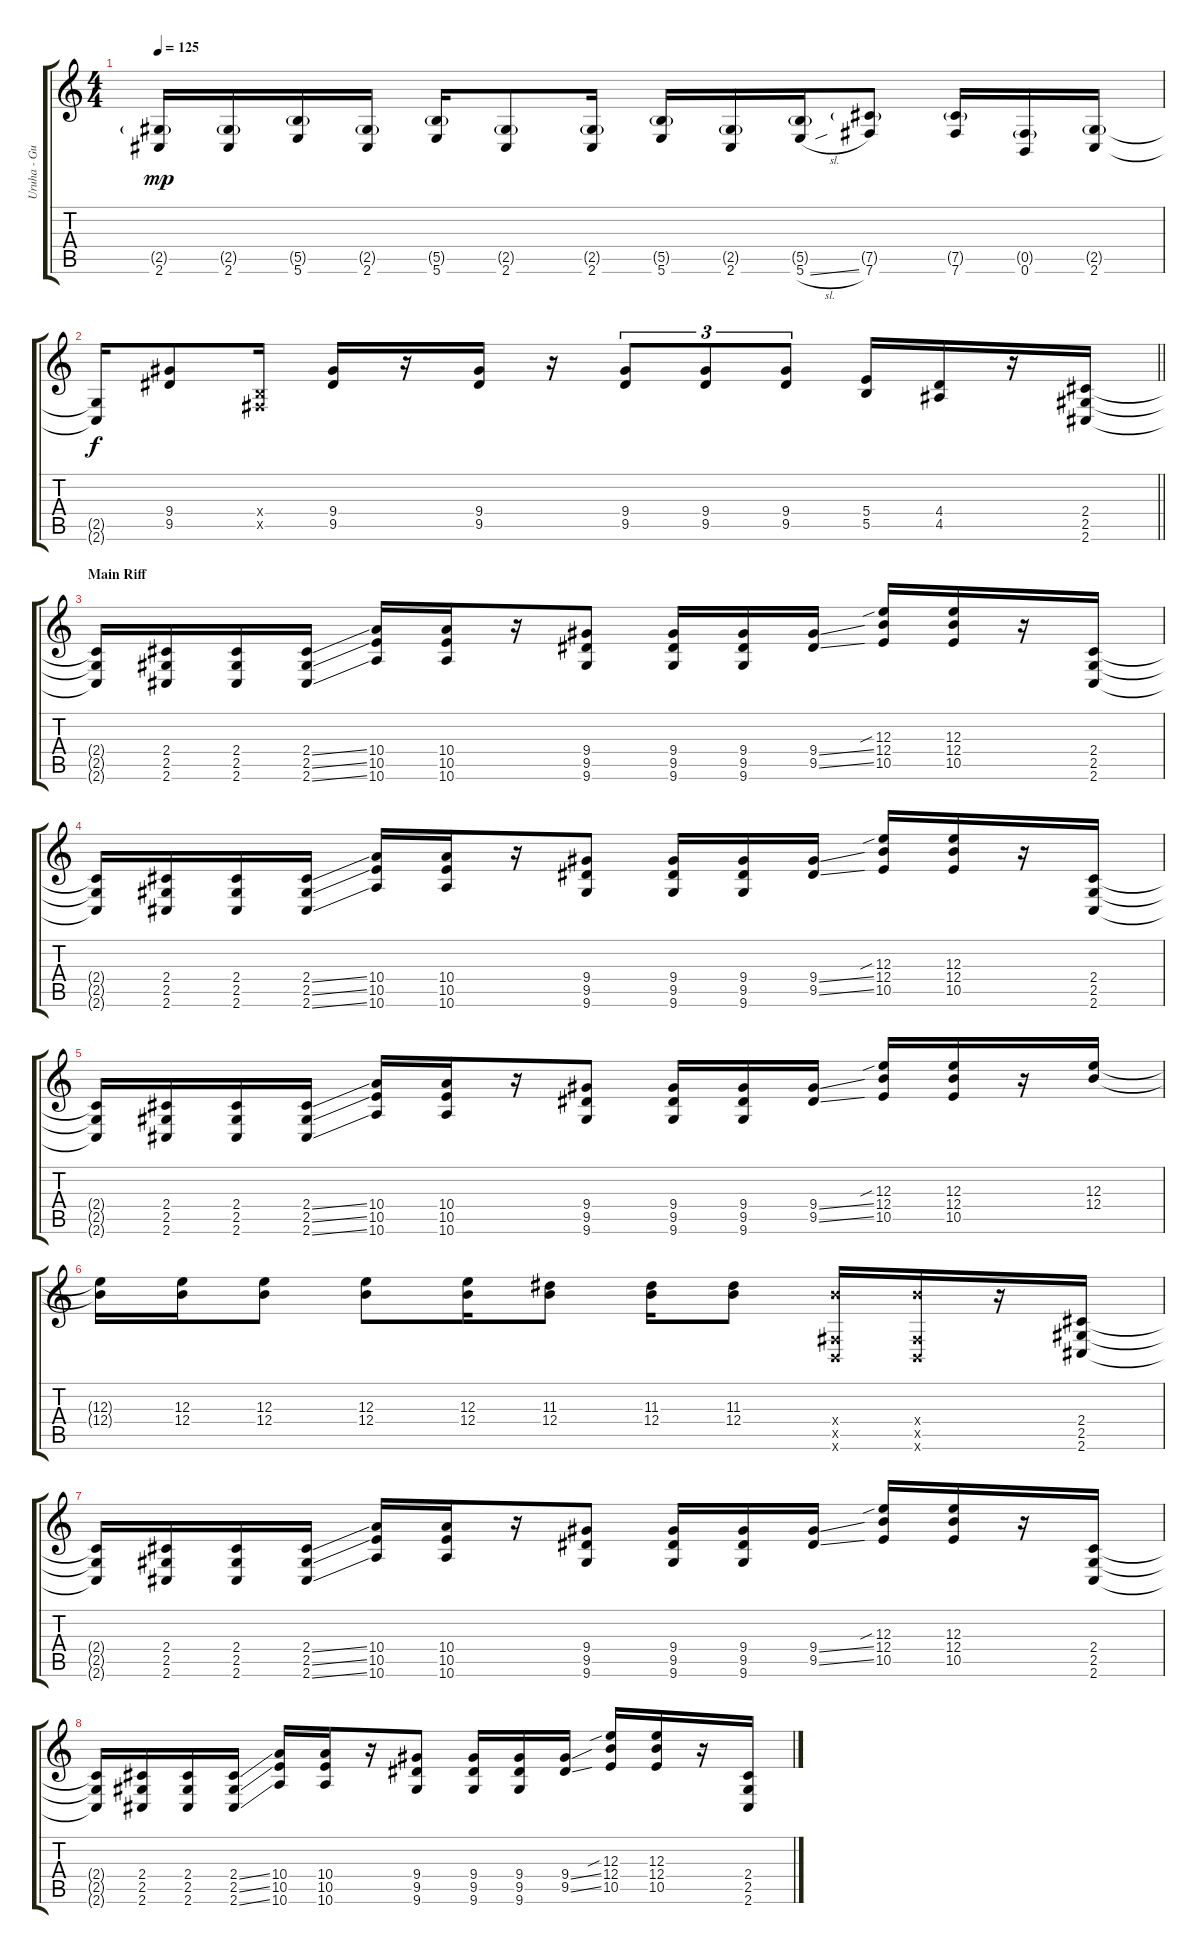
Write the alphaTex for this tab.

\track ("Uruha - Guitar 1" "Uruha - Gu") {instrument overdrivenguitar}
\staff {score tabs}
\tuning (Db4 Ab3 E3 B2 Gb2 B1) {hide}
\ts (4 4)
\tempo 125
\clef g2
\ks c
(2.5{g} 2.6).16{dy mp} (2.5{g} 2.6).16 (5.5{g} 5.6).16 (2.5{g} 2.6).16 (5.5{g} 5.6).16 (2.5{g} 2.6).8 (2.5{g} 2.6).16 (5.5{g} 5.6).16 (2.5{g} 2.6).16 (5.5{g} 5.6{sl}).16 (7.5{g} 7.6).8 (7.5{g} 7.6).16 (0.5{g} 0.6).16 (2.5{g} 2.6).16 |
\barLineRight lightlight
(2.5{t} 2.6{t}).16{dy f} (9.4 9.5).8 (0.4{x} 0.5{x}).16 (9.4 9.5).16 r.16 (9.4 9.5).16 r.16 (9.4 9.5).8{tu (3 2)} (9.4 9.5).8{tu (3 2)} (9.4 9.5).8{tu (3 2)} (5.4 5.5).16 (4.4 4.5).16 r.16 (2.4 2.5 2.6).16 |
\section ("" "Main Riff")
(2.4{t} 2.5{t} 2.6{t}).16 (2.4 2.5 2.6).16 (2.4 2.5 2.6).16 (2.4{ss} 2.5{ss} 2.6{ss}).16 (10.4 10.5 10.6).16 (10.4 10.5 10.6).16 r.16 (9.4 9.5 9.6).8 (9.4 9.5 9.6).16 (9.4 9.5 9.6).16 (9.4{ss} 9.5{ss}).16 (12.3{sib} 12.4 10.5).16 (12.3 12.4 10.5).16 r.16 (2.4 2.5 2.6).16 |
(2.4{t} 2.5{t} 2.6{t}).16 (2.4 2.5 2.6).16 (2.4 2.5 2.6).16 (2.4{ss} 2.5{ss} 2.6{ss}).16 (10.4 10.5 10.6).16 (10.4 10.5 10.6).16 r.16 (9.4 9.5 9.6).8 (9.4 9.5 9.6).16 (9.4 9.5 9.6).16 (9.4{ss} 9.5{ss}).16 (12.3{sib} 12.4 10.5).16 (12.3 12.4 10.5).16 r.16 (2.4 2.5 2.6).16 |
(2.4{t} 2.5{t} 2.6{t}).16 (2.4 2.5 2.6).16 (2.4 2.5 2.6).16 (2.4{ss} 2.5{ss} 2.6{ss}).16 (10.4 10.5 10.6).16 (10.4 10.5 10.6).16 r.16 (9.4 9.5 9.6).8 (9.4 9.5 9.6).16 (9.4 9.5 9.6).16 (9.4{ss} 9.5{ss}).16 (12.3{sib} 12.4 10.5).16 (12.3 12.4 10.5).16 r.16 (12.3 12.4).16 |
(12.3{t} 12.4{t}).16 (12.3 12.4).16 (12.3 12.4).8 (12.3 12.4).8 (12.3 12.4).16 (11.3 12.4).8 (11.3 12.4).16 (11.3 12.4).8 (12.4{x} 0.5{x} 0.6{x}).16 (12.4{x} 0.5{x} 0.6{x}).16 r.16 (2.4 2.5 2.6).16 |
(2.4{t} 2.5{t} 2.6{t}).16 (2.4 2.5 2.6).16 (2.4 2.5 2.6).16 (2.4{ss} 2.5{ss} 2.6{ss}).16 (10.4 10.5 10.6).16 (10.4 10.5 10.6).16 r.16 (9.4 9.5 9.6).8 (9.4 9.5 9.6).16 (9.4 9.5 9.6).16 (9.4{ss} 9.5{ss}).16 (12.3{sib} 12.4 10.5).16 (12.3 12.4 10.5).16 r.16 (2.4 2.5 2.6).16 |
(2.4{t} 2.5{t} 2.6{t}).16 (2.4 2.5 2.6).16 (2.4 2.5 2.6).16 (2.4{ss} 2.5{ss} 2.6{ss}).16 (10.4 10.5 10.6).16 (10.4 10.5 10.6).16 r.16 (9.4 9.5 9.6).8 (9.4 9.5 9.6).16 (9.4 9.5 9.6).16 (9.4{ss} 9.5{ss}).16 (12.3{sib} 12.4 10.5).16 (12.3 12.4 10.5).16 r.16 (2.4 2.5 2.6).16
